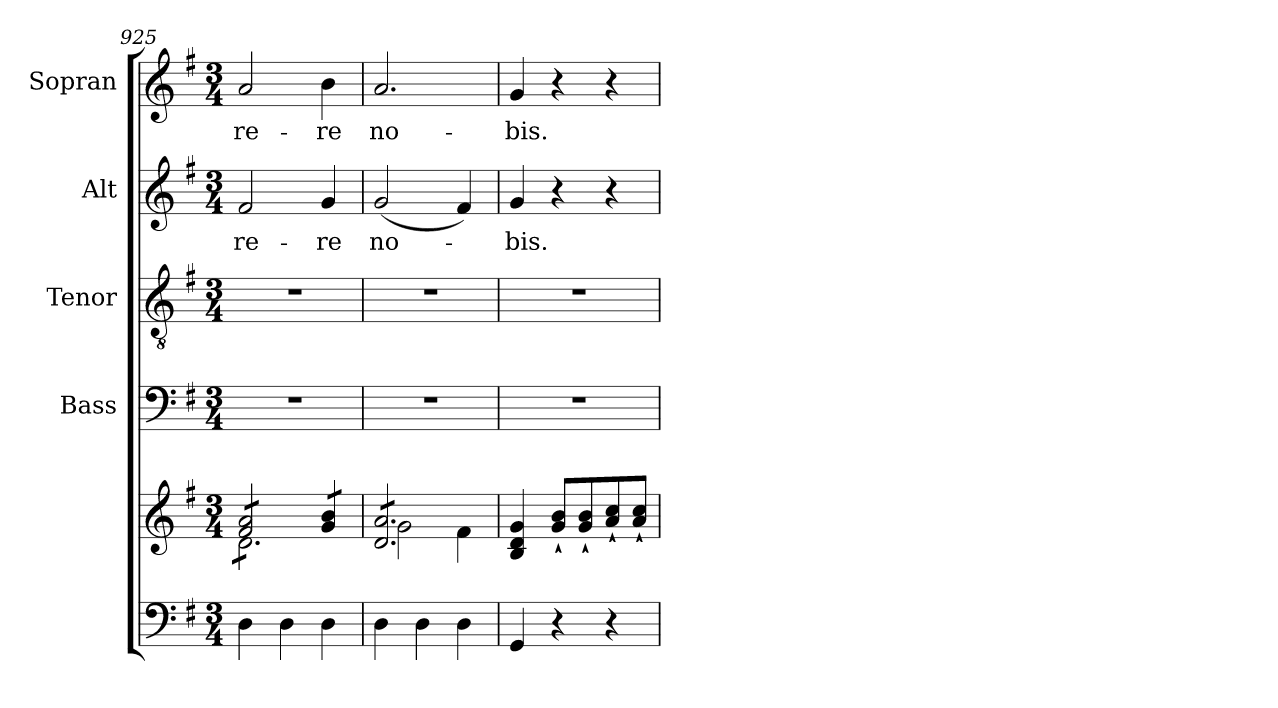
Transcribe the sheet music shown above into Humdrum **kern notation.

**kern	**kern	**kern	**kern	**kern	**text	**kern	**text
*part5	*part5	*part4	*part3	*part2	*part2	*part1	*part1
*staff6	*staff5	*staff4	*staff3	*staff2	*staff2	*staff1	*staff1
*	*	*I"Bass	*I"Tenor	*I"Alt	*	*I"Sopran	*
*	*	*I'B.	*I'T.	*I'A.	*	*I'S.	*
!!LO:PB:g=z
*clefF4	*clefG2	*clefF4	*clefGv2	*clefG2	*	*clefG2	*
*k[f#]	*k[f#]	*k[f#]	*k[f#]	*k[f#]	*	*k[f#]	*
*G:	*G:	*G:	*G:	*G:	*	*G:	*
*M3/4	*M3/4	*M3/4	*M3/4	*M3/4	*	*M3/4	*
=925	=925	=925	=925	=925	=925	=925	=925
*	*^	*	*	*	*	*	*
!	!	!	!	!	!	!LO:LY:b	!	!LO:LY:b
*	*tremolo	*	*	*	*	*	*	*
4D\	8f#/ 8a/L	8d\L	2.r	2.r	2f#/	-re-	2a/	-re-
.	8f#/ 8a/	8d\	.	.	.	.	.	.
4D\	8f#/ 8a/	8d\	.	.	.	.	.	.
.	8f#/ 8a/J	8d\	.	.	.	.	.	.
!	!	!	!	!	!	!LO:LY:b	!	!LO:LY:b
4D\	8g/ 8b/L	8d\	.	.	4g/	-re	4b\	-re
.	8g/ 8b/J	8d\J	.	.	.	.	.	.
=926	=926	=926	=926	=926	=926	=926	=926	=926
!	!	!	!	!	!	!LO:LY:b	!	!LO:LY:b
4D\	8d/ 8a/L	2g\	2.r	2.r	(<2g/	no-	2.a/	no-
.	8d/ 8a/	.	.	.	.	.	.	.
4D\	8d/ 8a/	.	.	.	.	.	.	.
.	8d/ 8a/	.	.	.	.	.	.	.
4D\	8d/ 8a/	4f#\	.	.	4f#/)	.	.	.
.	8d/ 8a/J	.	.	.	.	.	.	.
*	*Xtremolo	*	*	*	*	*	*	*
=927	=927	=927	=927	=927	=927	=927	=927	=927
!	!	!	!	!	!	!LO:LY:b	!	!LO:LY:b
*	*v	*v	*	*	*	*	*	*
4GG/	4B/ 4d/ 4g/	2.r	2.r	4g/	-bis.	4g/	-bis.
4r	8g/`< 8b/`<L	.	.	4r	.	4r	.
.	8g/`< 8b/`<	.	.	.	.	.	.
4r	8a/`< 8cc/`<	.	.	4r	.	4r	.
.	8a/`< 8cc/`<J	.	.	.	.	.	.
=	=	=	=	=	=	=	=
*-	*-	*-	*-	*-	*-	*-	*-
